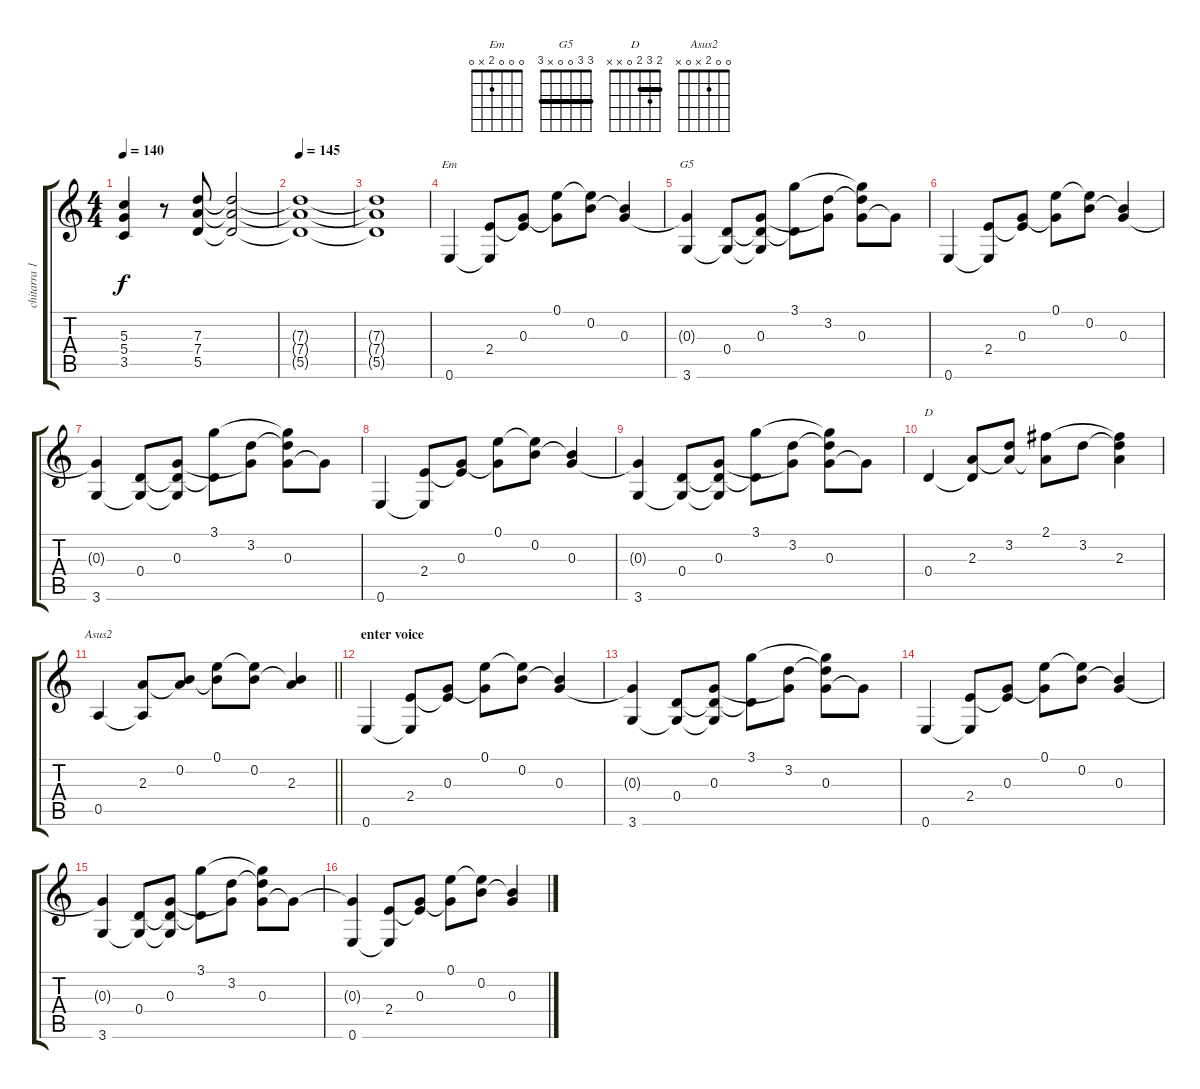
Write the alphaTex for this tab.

\track ("chitarra 1" "chitarra 1") {instrument overdrivenguitar}
\staff {score tabs}
\tuning (E4 B3 G3 D3 A2 E2) {hide}
\chord ("Em" 0 0 0 2 x 0)
\chord ("G5" 3 3 0 0 x 3) {barre 3}
\chord ("D" 2 3 2 0 x x) {barre 2}
\chord ("Asus2" 0 0 2 x 0 x)
\ts (4 4)
\tempo 140
\clef g2
\ks c
(5.3{t} 5.4{t} 3.5{t}).4{dy f} r.8 (7.3 7.4 5.5).8 (7.3{t} 7.4{t} 5.5{t}).2 |
\tempo 145
(7.3{t} 7.4{t} 5.5{t}).1 |
(7.3{t} 7.4{t} 5.5{t}).1{volume 0 instrument acousticguitarnylon} |
0.6.4{ch "Em" volume 12 balance 8 instrument acousticguitarnylon} (2.4 0.6{t}).8 (0.3 2.4{t}).8 (0.1 0.3{t}).8 (0.1{t} 0.2).8 (0.2{t} 0.3).4 |
(0.3{t} 3.6).4{ch "G5"} (0.4 3.6{t}).8 (0.3 0.4{t} 3.6{t}).8 (3.1 0.4{t}).8 (3.2 0.3{t}).8 (3.1{t} 3.2{t} 0.3).8 0.3{t}.8 |
0.6.4 (2.4 0.6{t}).8 (0.3 2.4{t}).8 (0.1 0.3{t}).8 (0.1{t} 0.2).8 (0.2{t} 0.3).4 |
(0.3{t} 3.6).4 (0.4 3.6{t}).8 (0.3 0.4{t} 3.6{t}).8 (3.1 0.4{t}).8 (3.2 0.3{t}).8 (3.1{t} 3.2{t} 0.3).8 0.3{t}.8 |
0.6.4 (2.4 0.6{t}).8 (0.3 2.4{t}).8 (0.1 0.3{t}).8 (0.1{t} 0.2).8 (0.2{t} 0.3).4 |
(0.3{t} 3.6).4 (0.4 3.6{t}).8 (0.3 0.4{t} 3.6{t}).8 (3.1 0.4{t}).8 (3.2 0.3{t}).8 (3.1{t} 3.2{t} 0.3).8 0.3{t}.8 |
0.4.4{ch "D"} (2.3 0.4{t}).8 (3.2 2.3{t}).8 (2.1 2.3{t}).8 3.2.8 (2.1{t} 3.2{t} 2.3).4 |
\barLineRight lightlight
0.5.4{ch "Asus2"} (2.3 0.5{t}).8 (0.2 2.3{t}).8 (0.1 0.2{t}).8 (0.1{t} 0.2).8 (0.2{t} 2.3).4 |
\section ("" "enter voice")
0.6.4 (2.4 0.6{t}).8 (0.3 2.4{t}).8 (0.1 0.3{t}).8 (0.1{t} 0.2).8 (0.2{t} 0.3).4 |
(0.3{t} 3.6).4 (0.4 3.6{t}).8 (0.3 0.4{t} 3.6{t}).8 (3.1 0.4{t}).8 (3.2 0.3{t}).8 (3.1{t} 3.2{t} 0.3).8 0.3{t}.8 |
0.6.4 (2.4 0.6{t}).8 (0.3 2.4{t}).8 (0.1 0.3{t}).8 (0.1{t} 0.2).8 (0.2{t} 0.3).4 |
(0.3{t} 3.6).4 (0.4 3.6{t}).8 (0.3 0.4{t} 3.6{t}).8 (3.1 0.4{t}).8 (3.2 0.3{t}).8 (3.1{t} 3.2{t} 0.3).8 0.3{t}.8 |
(0.3{t} 0.6).4 (2.4 0.6{t}).8 (0.3 2.4{t}).8 (0.1 0.3{t}).8 (0.1{t} 0.2).8 (0.2{t} 0.3).4
